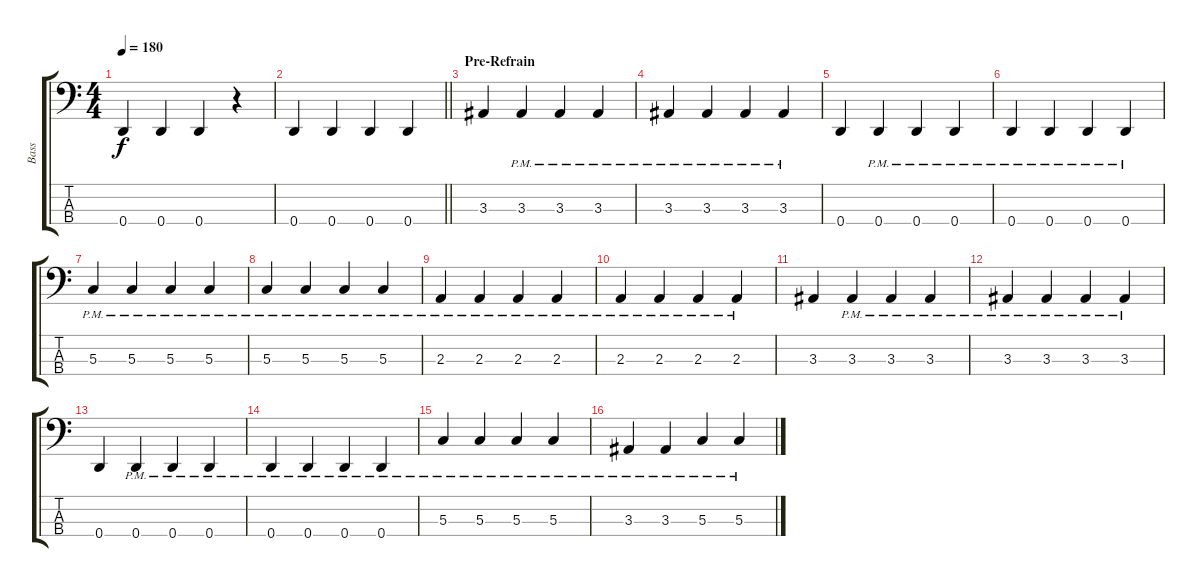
\track ("Bass" "Bass") {instrument electricbassfinger}
\staff {score tabs}
\tuning (F2 C2 G1 D1) {hide}
\ts (4 4)
\tempo 180
\clef f4
\ks c
0.4.4{dy f} 0.4.4 0.4.4 r.4 |
\barLineRight lightlight
0.4.4 0.4.4 0.4.4 0.4.4 |
\section ("" "Pre-Refrain")
3.3.4 3.3{pm}.4 3.3{pm}.4 3.3{pm}.4 |
3.3{pm}.4 3.3{pm}.4 3.3{pm}.4 3.3{pm}.4 |
0.4.4 0.4{pm}.4 0.4{pm}.4 0.4{pm}.4 |
0.4{pm}.4 0.4{pm}.4 0.4{pm}.4 0.4{pm}.4 |
5.3{pm}.4 5.3{pm}.4 5.3{pm}.4 5.3{pm}.4 |
5.3{pm}.4 5.3{pm}.4 5.3{pm}.4 5.3{pm}.4 |
2.3{pm}.4 2.3{pm}.4 2.3{pm}.4 2.3{pm}.4 |
2.3{pm}.4 2.3{pm}.4 2.3{pm}.4 2.3{pm}.4 |
3.3.4 3.3{pm}.4 3.3{pm}.4 3.3{pm}.4 |
3.3{pm}.4 3.3{pm}.4 3.3{pm}.4 3.3{pm}.4 |
0.4.4 0.4{pm}.4 0.4{pm}.4 0.4{pm}.4 |
0.4{pm}.4 0.4{pm}.4 0.4{pm}.4 0.4{pm}.4 |
5.3{pm}.4 5.3{pm}.4 5.3{pm}.4 5.3{pm}.4 |
3.3{pm}.4 3.3{pm}.4 5.3{pm}.4 5.3{pm}.4
